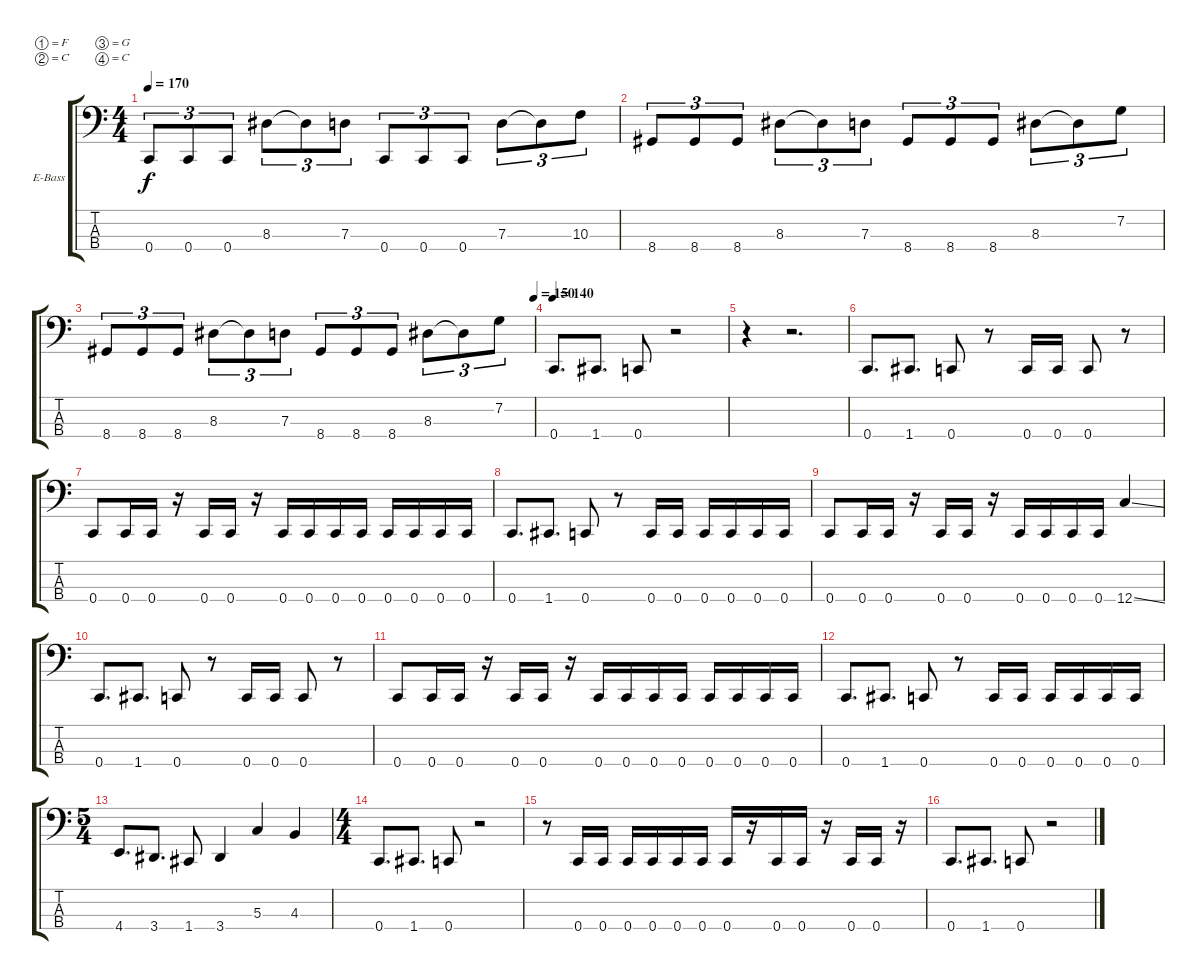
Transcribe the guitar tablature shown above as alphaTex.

\bracketExtendMode groupsimilarinstruments
\firstSystemTrackNameOrientation horizontal
\otherSystemsTrackNameOrientation horizontal
\track ("Track 3" "E-Bass") {instrument electricbasspick}
\staff {score tabs}
\tuning (F2 C2 G1 C1)
\ts (4 4)
\tempo 170
\clef f4
\ks c
0.4.8{tu (3 2) dy f} 0.4.8{tu (3 2)} 0.4.8{tu (3 2)} 8.3.8{tu (3 2)} 8.3{t}.8{tu (3 2)} 7.3.8{tu (3 2)} 0.4.8{tu (3 2)} 0.4.8{tu (3 2)} 0.4.8{tu (3 2)} 7.3.8{tu (3 2)} 7.3{t}.8{tu (3 2)} 10.3.8{tu (3 2)} |
8.4.8{tu (3 2)} 8.4.8{tu (3 2)} 8.4.8{tu (3 2)} 8.3.8{tu (3 2)} 8.3{t}.8{tu (3 2)} 7.3.8{tu (3 2)} 8.4.8{tu (3 2)} 8.4.8{tu (3 2)} 8.4.8{tu (3 2)} 8.3.8{tu (3 2)} 8.3{t}.8{tu (3 2)} 7.2.8{tu (3 2)} |
\tempo (150 1)
8.4.8{tu (3 2)} 8.4.8{tu (3 2)} 8.4.8{tu (3 2)} 8.3.8{tu (3 2)} 8.3{t}.8{tu (3 2)} 7.3.8{tu (3 2)} 8.4.8{tu (3 2)} 8.4.8{tu (3 2)} 8.4.8{tu (3 2)} 8.3.8{tu (3 2)} 8.3{t}.8{tu (3 2)} 7.2.8{tu (3 2)} |
\tempo 140
0.4.8{d} 1.4.8{d} 0.4.8 r.2 |
r.4 r.2{d} |
0.4.8{d} 1.4.8{d} 0.4.8 r.8 0.4.16 0.4.16 0.4.8 r.8 |
0.4.8 0.4.16 0.4.16 r.16 0.4.16 0.4.16 r.16 0.4.16 0.4.16 0.4.16 0.4.16 0.4.16 0.4.16 0.4.16 0.4.16 |
0.4.8{d} 1.4.8{d} 0.4.8 r.8 0.4.16 0.4.16 0.4.16 0.4.16 0.4.16 0.4.16 |
0.4.8 0.4.16 0.4.16 r.16 0.4.16 0.4.16 r.16 0.4.16 0.4.16 0.4.16 0.4.16 12.4{ss}.4 |
0.4.8{d} 1.4.8{d} 0.4.8 r.8 0.4.16 0.4.16 0.4.8 r.8 |
0.4.8 0.4.16 0.4.16 r.16 0.4.16 0.4.16 r.16 0.4.16 0.4.16 0.4.16 0.4.16 0.4.16 0.4.16 0.4.16 0.4.16 |
0.4.8{d} 1.4.8{d} 0.4.8 r.8 0.4.16 0.4.16 0.4.16 0.4.16 0.4.16 0.4.16 |
\ts (5 4)
4.4.8{d} 3.4.8{d} 1.4.8 3.4.4 5.3.4 4.3.4 |
\ts (4 4)
0.4.8{d} 1.4.8{d} 0.4.8 r.2 |
r.8 0.4.16 0.4.16 0.4.16 0.4.16 0.4.16 0.4.16 0.4.16 r.16 0.4.16 0.4.16 r.16 0.4.16 0.4.16 r.16 |
0.4.8{d} 1.4.8{d} 0.4.8 r.2
